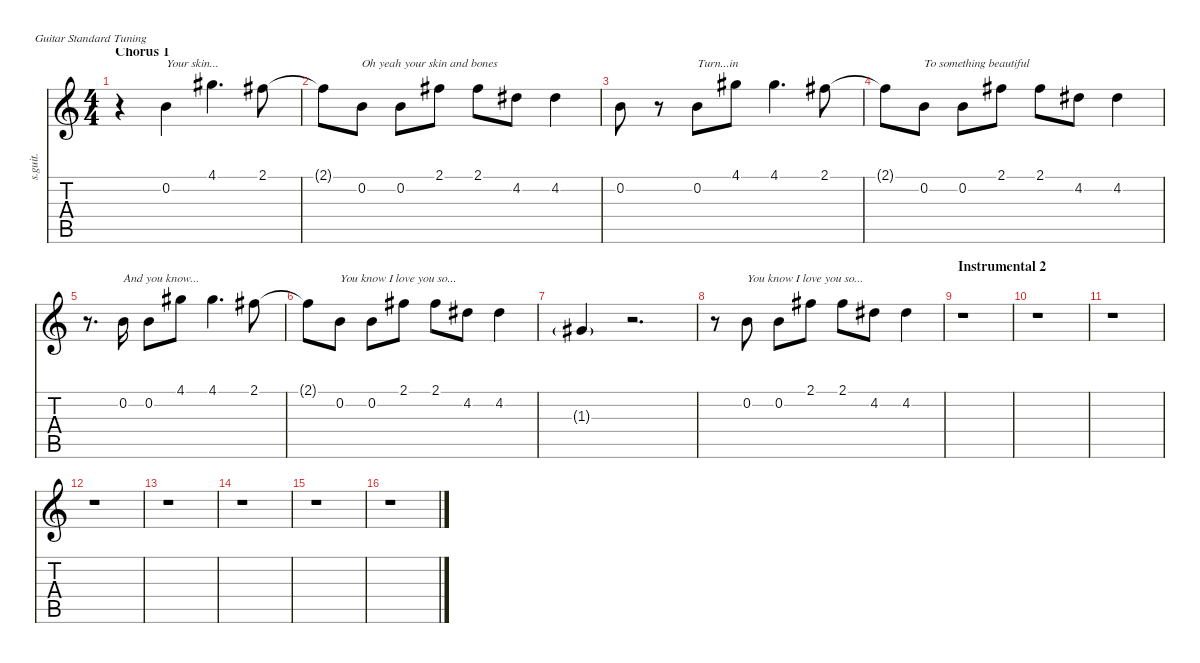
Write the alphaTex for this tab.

\defaultSystemsLayout 4
\hideDynamics
\bracketExtendMode nobrackets
\track ("Chris Martin - Lead Vocals" "s.guit.") {instrument clarinet}
\staff {score tabs}
\tuning (E4 B3 G3 D3 A2 E2)
\displaytranspose 12
\ts (4 4)
\section ("" "Chorus 1")
\tempo (87 hide)
\clef g2
\ks c
r.4{dy f} 0.2.4{txt "Your skin..." lyrics (0 "") lyrics (1 "") lyrics (2 "") lyrics (3 "") lyrics (4 "")} 4.1{acc #}.4{d lyrics (0 "") lyrics (1 "") lyrics (2 "") lyrics (3 "") lyrics (4 "")} 2.1{acc #}.8{lyrics (0 "") lyrics (1 "") lyrics (2 "") lyrics (3 "") lyrics (4 "")} |
2.1{t acc #}.8{lyrics (0 "") lyrics (1 "") lyrics (2 "") lyrics (3 "") lyrics (4 "")} 0.2.8{txt "Oh yeah your skin and bones" lyrics (0 "") lyrics (1 "") lyrics (2 "") lyrics (3 "") lyrics (4 "")} 0.2.8{lyrics (0 "") lyrics (1 "") lyrics (2 "") lyrics (3 "") lyrics (4 "")} 2.1{acc #}.8{lyrics (0 "") lyrics (1 "") lyrics (2 "") lyrics (3 "") lyrics (4 "")} 2.1{acc #}.8{lyrics (0 "") lyrics (1 "") lyrics (2 "") lyrics (3 "") lyrics (4 "")} 4.2{acc #}.8{lyrics (0 "") lyrics (1 "") lyrics (2 "") lyrics (3 "") lyrics (4 "")} 4.2{acc #}.4{lyrics (0 "") lyrics (1 "") lyrics (2 "") lyrics (3 "") lyrics (4 "")} |
0.2.8{lyrics (0 "") lyrics (1 "") lyrics (2 "") lyrics (3 "") lyrics (4 "")} r.8 0.2.8{txt "Turn...in" lyrics (0 "") lyrics (1 "") lyrics (2 "") lyrics (3 "") lyrics (4 "")} 4.1{acc #}.8{lyrics (0 "") lyrics (1 "") lyrics (2 "") lyrics (3 "") lyrics (4 "")} 4.1{acc #}.4{d lyrics (0 "") lyrics (1 "") lyrics (2 "") lyrics (3 "") lyrics (4 "")} 2.1{acc #}.8{lyrics (0 "") lyrics (1 "") lyrics (2 "") lyrics (3 "") lyrics (4 "")} |
2.1{t acc #}.8{lyrics (0 "") lyrics (1 "") lyrics (2 "") lyrics (3 "") lyrics (4 "")} 0.2.8{txt "To something beautiful" lyrics (0 "") lyrics (1 "") lyrics (2 "") lyrics (3 "") lyrics (4 "")} 0.2.8{lyrics (0 "") lyrics (1 "") lyrics (2 "") lyrics (3 "") lyrics (4 "")} 2.1{acc #}.8{lyrics (0 "") lyrics (1 "") lyrics (2 "") lyrics (3 "") lyrics (4 "")} 2.1{acc #}.8{lyrics (0 "") lyrics (1 "") lyrics (2 "") lyrics (3 "") lyrics (4 "")} 4.2{acc #}.8{lyrics (0 "") lyrics (1 "") lyrics (2 "") lyrics (3 "") lyrics (4 "")} 4.2{acc #}.4{lyrics (0 "") lyrics (1 "") lyrics (2 "") lyrics (3 "") lyrics (4 "")} |
r.8{d} 0.2.16{txt "And you know..." lyrics (0 "") lyrics (1 "") lyrics (2 "") lyrics (3 "") lyrics (4 "")} 0.2.8{lyrics (0 "") lyrics (1 "") lyrics (2 "") lyrics (3 "") lyrics (4 "")} 4.1{acc #}.8{lyrics (0 "") lyrics (1 "") lyrics (2 "") lyrics (3 "") lyrics (4 "")} 4.1{acc #}.4{d lyrics (0 "") lyrics (1 "") lyrics (2 "") lyrics (3 "") lyrics (4 "")} 2.1{acc #}.8{lyrics (0 "") lyrics (1 "") lyrics (2 "") lyrics (3 "") lyrics (4 "")} |
2.1{t acc #}.8{lyrics (0 "") lyrics (1 "") lyrics (2 "") lyrics (3 "") lyrics (4 "")} 0.2.8{txt "You know I love you so..." lyrics (0 "") lyrics (1 "") lyrics (2 "") lyrics (3 "") lyrics (4 "")} 0.2.8{lyrics (0 "") lyrics (1 "") lyrics (2 "") lyrics (3 "") lyrics (4 "")} 2.1{acc #}.8{lyrics (0 "") lyrics (1 "") lyrics (2 "") lyrics (3 "") lyrics (4 "")} 2.1{acc #}.8{lyrics (0 "") lyrics (1 "") lyrics (2 "") lyrics (3 "") lyrics (4 "")} 4.2{acc #}.8{lyrics (0 "") lyrics (1 "") lyrics (2 "") lyrics (3 "") lyrics (4 "")} 4.2{acc #}.4{lyrics (0 "") lyrics (1 "") lyrics (2 "") lyrics (3 "") lyrics (4 "")} |
1.3{g acc #}.4{lyrics (0 "") lyrics (1 "") lyrics (2 "") lyrics (3 "") lyrics (4 "") dy mf} r.2{d} |
r.8 0.2.8{txt "You know I love you so..." lyrics (0 "") lyrics (1 "") lyrics (2 "") lyrics (3 "") lyrics (4 "") dy f} 0.2.8{lyrics (0 "") lyrics (1 "") lyrics (2 "") lyrics (3 "") lyrics (4 "")} 2.1{acc #}.8{lyrics (0 "") lyrics (1 "") lyrics (2 "") lyrics (3 "") lyrics (4 "")} 2.1{acc #}.8{lyrics (0 "") lyrics (1 "") lyrics (2 "") lyrics (3 "") lyrics (4 "")} 4.2{acc #}.8{lyrics (0 "") lyrics (1 "") lyrics (2 "") lyrics (3 "") lyrics (4 "")} 4.2{acc #}.4{lyrics (0 "") lyrics (1 "") lyrics (2 "") lyrics (3 "") lyrics (4 "")} |
\section ("" "Instrumental 2")
r.1 |
r.1 |
r.1 |
r.1 |
r.1 |
r.1 |
r.1 |
r.1
